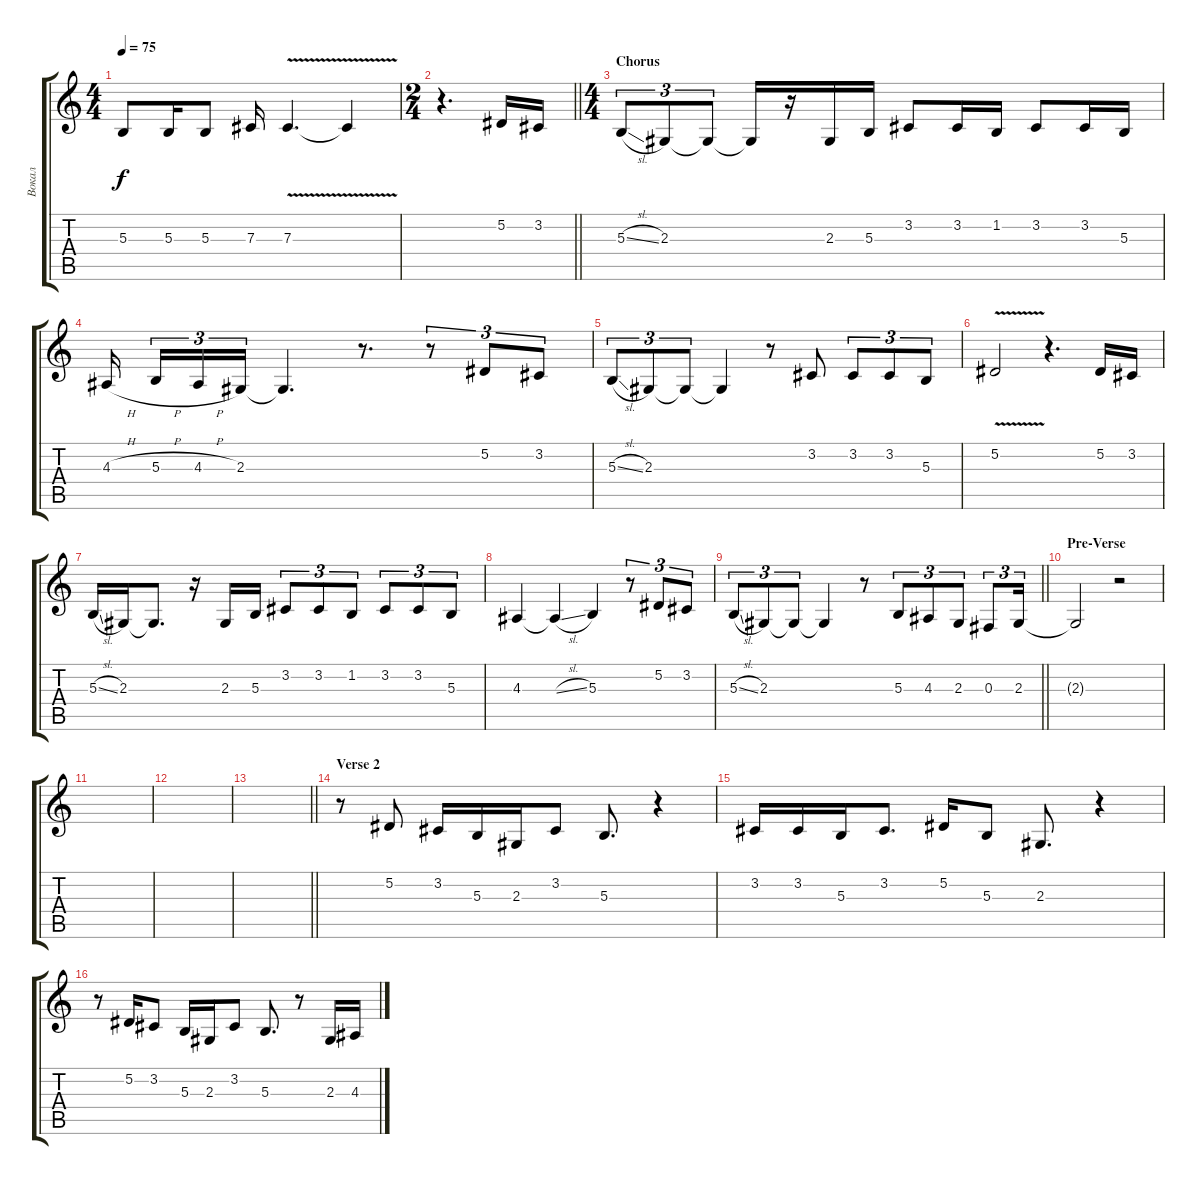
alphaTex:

\track ("Вокал" "Вокал") {instrument trumpet}
\staff {score tabs}
\tuning (Eb4 Bb3 Gb3 Db3 Ab2 Eb2) {hide}
\ts (4 4)
\tempo 75
\clef g2
\ks c
5.3.8{dy f} 5.3.16 5.3.8 7.3.16 7.3{v}.4{d} 7.3{t}.4 |
\ts (2 4)
\barLineRight lightlight
r.4{d} 5.2.16 3.2.16 |
\ts (4 4)
\section ("" "Chorus")
5.3{sl}.8{tu (3 2)} 2.3.8{tu (3 2)} 2.3{t}.8{tu (3 2)} 2.3{t}.16 r.16 2.3.16 5.3.16 3.2.8 3.2.16 1.2.16 3.2.8 3.2.16 5.3.16 |
4.3{h}.16{beam splitsecondary} 5.3{h}.16{tu (3 2)} 4.3{h}.16{tu (3 2)} 2.3.16{tu (3 2)} 2.3{t}.4{d} r.8{d} r.8{tu (3 2)} 5.2.8{tu (3 2)} 3.2.8{tu (3 2)} |
5.3{sl}.8{tu (3 2)} 2.3.8{tu (3 2)} 2.3{t}.8{tu (3 2)} 2.3{t}.4 r.8 3.2.8 3.2.8{tu (3 2)} 3.2.8{tu (3 2)} 5.3.8{tu (3 2)} |
5.2{v}.2 r.4{d} 5.2.16 3.2.16 |
5.3{sl}.16 2.3.16 2.3{t}.8{d} r.16 2.3.16 5.3.16 3.2.8{tu (3 2)} 3.2.8{tu (3 2)} 1.2.8{tu (3 2)} 3.2.8{tu (3 2)} 3.2.8{tu (3 2)} 5.3.8{tu (3 2)} |
4.3.4 4.3{sl t}.4 5.3.4 r.8{tu (3 2)} 5.2.8{tu (3 2)} 3.2.8{tu (3 2)} |
\barLineRight lightlight
5.3{sl}.8{tu (3 2)} 2.3.8{tu (3 2)} 2.3{t}.8{tu (3 2)} 2.3{t}.4 r.8 5.3.8{tu (3 2)} 4.3.8{tu (3 2)} 2.3.8{tu (3 2)} 0.3.8{tu (3 2)} 2.3.16{tu (3 2)} |
\section ("" "Pre-Verse")
2.3{t}.2 r.2 |
|
|
\barLineRight lightlight
|
\section ("" "Verse 2")
r.8 5.2.8 3.2.16 5.3.16 2.3.16 3.2.8 5.3.8{d} r.4 |
3.2.16 3.2.16 5.3.16 3.2.8{d} 5.2.16 5.3.8 2.3.8{d} r.4 |
r.8 5.2.16 3.2.8 5.3.16 2.3.16 3.2.8 5.3.8{d} r.8 2.3.16 4.3.16
